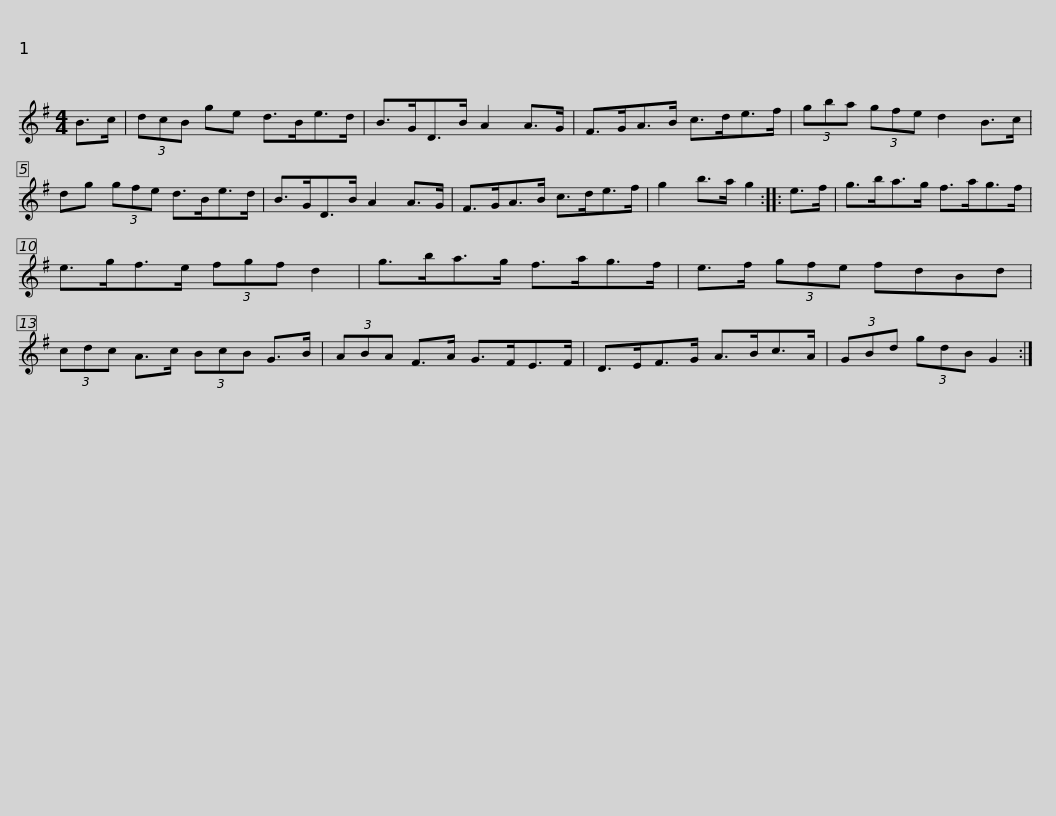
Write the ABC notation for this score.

X:1
L:1/8
M:4/4
I:linebreak $
K:G
V:1 treble
V:1
 B>c | (3dcB ge d>Be>d | B>GD>B A2 A>G | F>GA>B c>de>f | (3gba (3gfe d2 B>c |$ %5
 dg (3gfe d>Be>d | B>GD>B A2 A>G | F>GA>B c>de>f | g2 b>a g2 :: e>f |$ %10
 g>ba>g f>ag>f | e>gf>e (3fgf d2 | g>ba>g f>ag>f | e>f (3gfe fdBd |$ (3cdc A>c (3BcB G>B | %15
 (3ABA F>A G>FE>F | D>EF>G A>Bc>A | (3GBd (3gdB G2 :| %18
